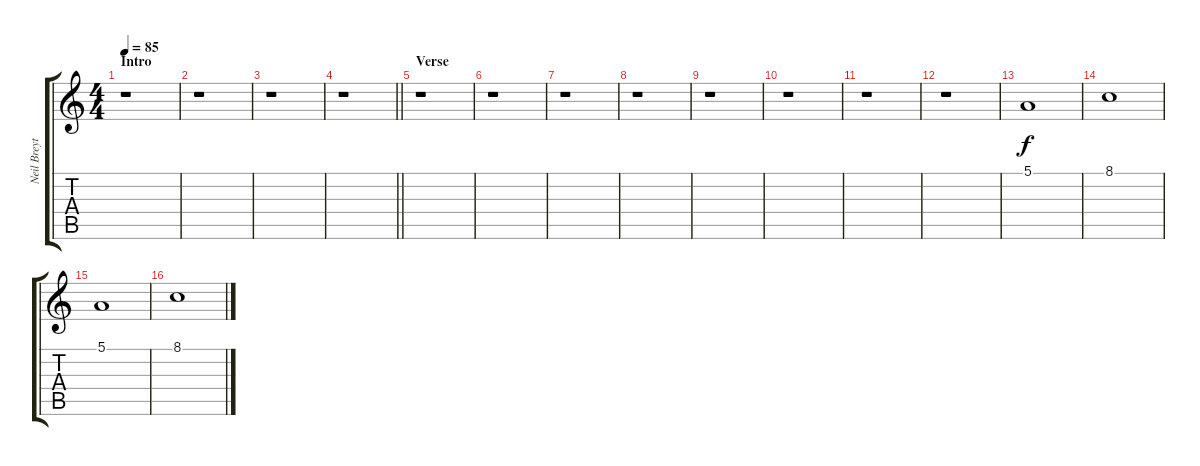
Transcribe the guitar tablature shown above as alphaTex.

\track ("Neil Breytenbach (Strings)" "Neil Breyt") {instrument stringensemble2}
\staff {score tabs}
\tuning (E4 B3 G3 D3 A2 E2) {hide}
\ts (4 4)
\section ("" "Intro")
\tempo 85
\clef g2
\ks c
r.1{dy f instrument stringensemble2} |
r.1 |
r.1 |
\barLineRight lightlight
r.1 |
\section ("" "Verse")
r.1 |
r.1 |
r.1 |
r.1 |
r.1 |
r.1 |
r.1 |
r.1 |
5.1.1 |
8.1.1 |
5.1.1 |
8.1.1
